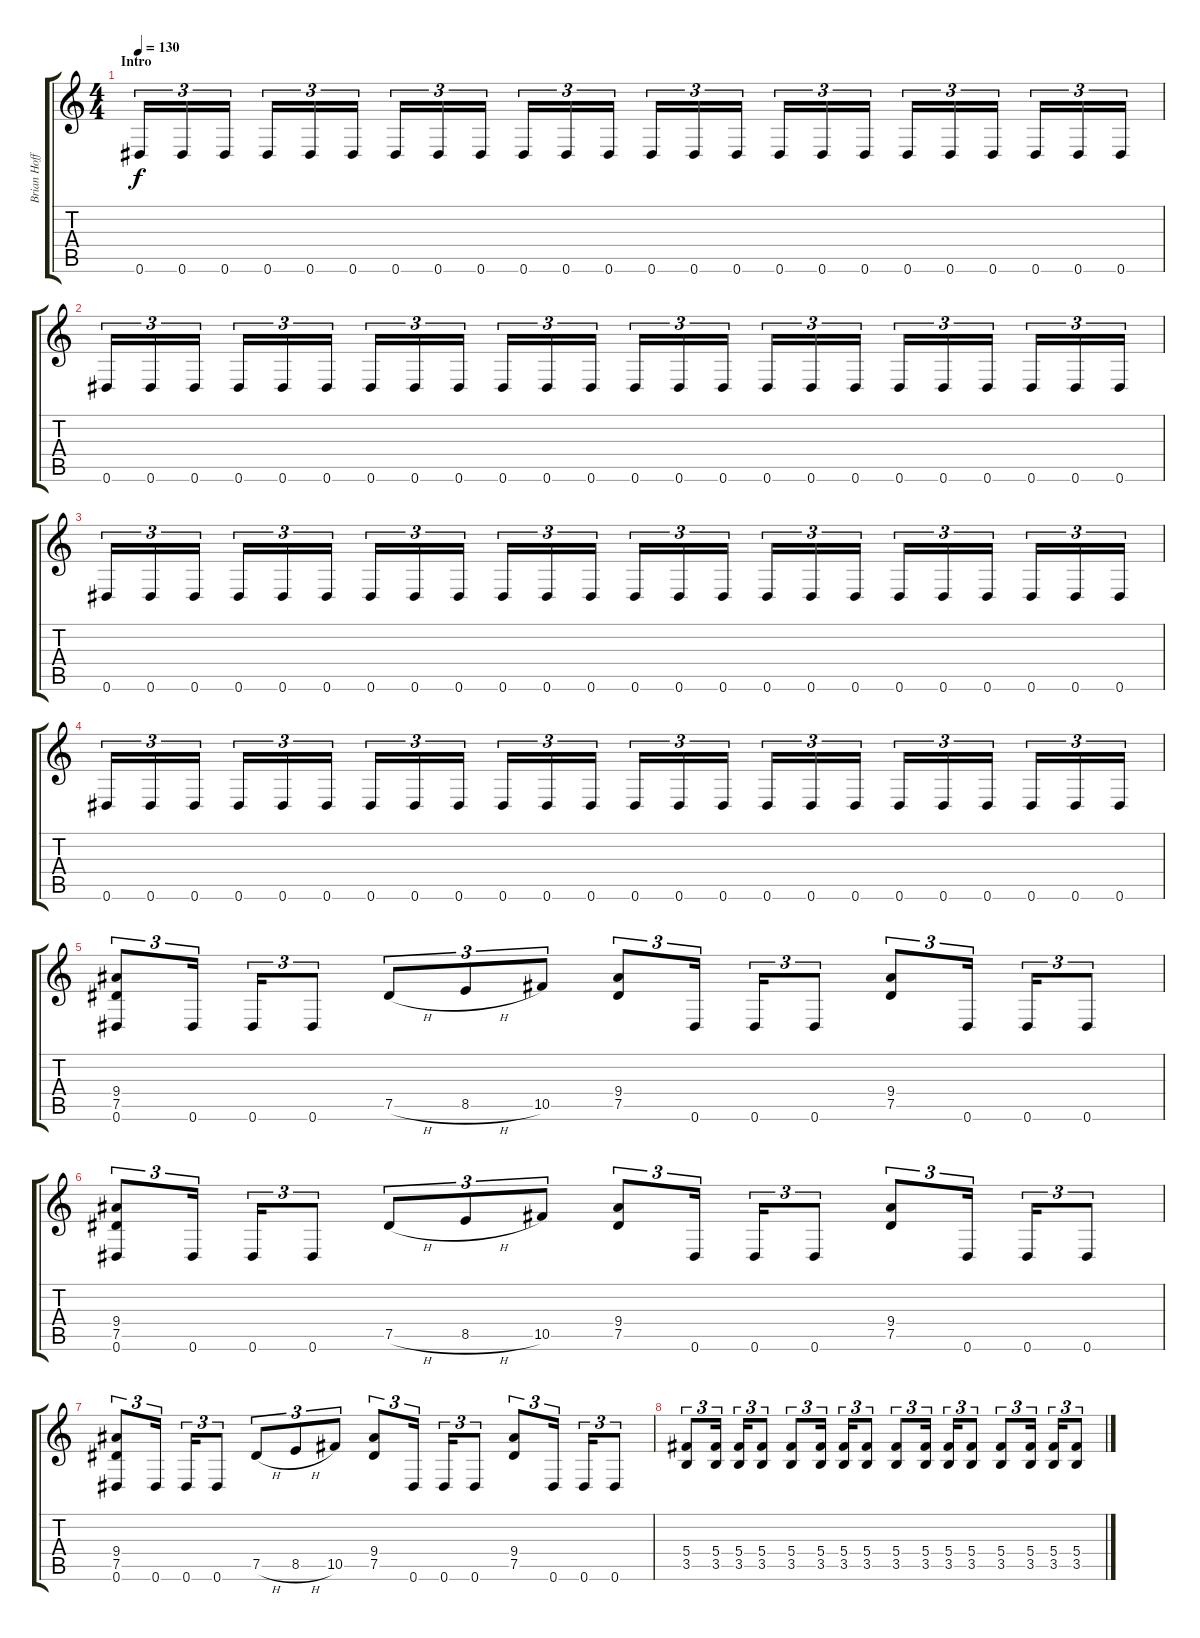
\track ("Brian Hoffman" "Brian Hoff") {instrument distortionguitar}
\staff {score tabs}
\tuning (Eb4 Bb3 Gb3 Db3 Ab2 Eb2) {hide}
\ts (4 4)
\section ("" "Intro")
\tempo 130
\clef g2
\ks c
0.6.16{tu (3 2) dy f volume 0 instrument distortionguitar} 0.6.16{tu (3 2) volume 16} 0.6.16{tu (3 2)} 0.6.16{tu (3 2)} 0.6.16{tu (3 2)} 0.6.16{tu (3 2)} 0.6.16{tu (3 2)} 0.6.16{tu (3 2)} 0.6.16{tu (3 2)} 0.6.16{tu (3 2)} 0.6.16{tu (3 2)} 0.6.16{tu (3 2)} 0.6.16{tu (3 2)} 0.6.16{tu (3 2)} 0.6.16{tu (3 2)} 0.6.16{tu (3 2)} 0.6.16{tu (3 2)} 0.6.16{tu (3 2)} 0.6.16{tu (3 2)} 0.6.16{tu (3 2)} 0.6.16{tu (3 2)} 0.6.16{tu (3 2)} 0.6.16{tu (3 2)} 0.6.16{tu (3 2)} |
0.6.16{tu (3 2)} 0.6.16{tu (3 2)} 0.6.16{tu (3 2)} 0.6.16{tu (3 2)} 0.6.16{tu (3 2)} 0.6.16{tu (3 2)} 0.6.16{tu (3 2)} 0.6.16{tu (3 2)} 0.6.16{tu (3 2)} 0.6.16{tu (3 2)} 0.6.16{tu (3 2)} 0.6.16{tu (3 2)} 0.6.16{tu (3 2)} 0.6.16{tu (3 2)} 0.6.16{tu (3 2)} 0.6.16{tu (3 2)} 0.6.16{tu (3 2)} 0.6.16{tu (3 2)} 0.6.16{tu (3 2)} 0.6.16{tu (3 2)} 0.6.16{tu (3 2)} 0.6.16{tu (3 2)} 0.6.16{tu (3 2)} 0.6.16{tu (3 2)} |
0.6.16{tu (3 2)} 0.6.16{tu (3 2)} 0.6.16{tu (3 2)} 0.6.16{tu (3 2)} 0.6.16{tu (3 2)} 0.6.16{tu (3 2)} 0.6.16{tu (3 2)} 0.6.16{tu (3 2)} 0.6.16{tu (3 2)} 0.6.16{tu (3 2)} 0.6.16{tu (3 2)} 0.6.16{tu (3 2)} 0.6.16{tu (3 2)} 0.6.16{tu (3 2)} 0.6.16{tu (3 2)} 0.6.16{tu (3 2)} 0.6.16{tu (3 2)} 0.6.16{tu (3 2)} 0.6.16{tu (3 2)} 0.6.16{tu (3 2)} 0.6.16{tu (3 2)} 0.6.16{tu (3 2)} 0.6.16{tu (3 2)} 0.6.16{tu (3 2)} |
0.6.16{tu (3 2)} 0.6.16{tu (3 2)} 0.6.16{tu (3 2)} 0.6.16{tu (3 2)} 0.6.16{tu (3 2)} 0.6.16{tu (3 2)} 0.6.16{tu (3 2)} 0.6.16{tu (3 2)} 0.6.16{tu (3 2)} 0.6.16{tu (3 2)} 0.6.16{tu (3 2)} 0.6.16{tu (3 2)} 0.6.16{tu (3 2)} 0.6.16{tu (3 2)} 0.6.16{tu (3 2)} 0.6.16{tu (3 2)} 0.6.16{tu (3 2)} 0.6.16{tu (3 2)} 0.6.16{tu (3 2)} 0.6.16{tu (3 2)} 0.6.16{tu (3 2)} 0.6.16{tu (3 2)} 0.6.16{tu (3 2)} 0.6.16{tu (3 2)} |
(9.4 7.5 0.6).8{tu (3 2)} 0.6.16{tu (3 2)} 0.6.16{tu (3 2)} 0.6.8{tu (3 2)} 7.5{h}.8{tu (3 2)} 8.5{h}.8{tu (3 2)} 10.5.8{tu (3 2)} (9.4 7.5).8{tu (3 2)} 0.6.16{tu (3 2)} 0.6.16{tu (3 2)} 0.6.8{tu (3 2)} (9.4 7.5).8{tu (3 2)} 0.6.16{tu (3 2)} 0.6.16{tu (3 2)} 0.6.8{tu (3 2)} |
(9.4 7.5 0.6).8{tu (3 2)} 0.6.16{tu (3 2)} 0.6.16{tu (3 2)} 0.6.8{tu (3 2)} 7.5{h}.8{tu (3 2)} 8.5{h}.8{tu (3 2)} 10.5.8{tu (3 2)} (9.4 7.5).8{tu (3 2)} 0.6.16{tu (3 2)} 0.6.16{tu (3 2)} 0.6.8{tu (3 2)} (9.4 7.5).8{tu (3 2)} 0.6.16{tu (3 2)} 0.6.16{tu (3 2)} 0.6.8{tu (3 2)} |
(9.4 7.5 0.6).8{tu (3 2)} 0.6.16{tu (3 2)} 0.6.16{tu (3 2)} 0.6.8{tu (3 2)} 7.5{h}.8{tu (3 2)} 8.5{h}.8{tu (3 2)} 10.5.8{tu (3 2)} (9.4 7.5).8{tu (3 2)} 0.6.16{tu (3 2)} 0.6.16{tu (3 2)} 0.6.8{tu (3 2)} (9.4 7.5).8{tu (3 2)} 0.6.16{tu (3 2)} 0.6.16{tu (3 2)} 0.6.8{tu (3 2)} |
(5.4 3.5).8{tu (3 2)} (5.4 3.5).16{tu (3 2)} (5.4 3.5).16{tu (3 2)} (5.4 3.5).8{tu (3 2)} (5.4 3.5).8{tu (3 2)} (5.4 3.5).16{tu (3 2)} (5.4 3.5).16{tu (3 2)} (5.4 3.5).8{tu (3 2)} (5.4 3.5).8{tu (3 2)} (5.4 3.5).16{tu (3 2)} (5.4 3.5).16{tu (3 2)} (5.4 3.5).8{tu (3 2)} (5.4 3.5).8{tu (3 2)} (5.4 3.5).16{tu (3 2)} (5.4 3.5).16{tu (3 2)} (5.4 3.5).8{tu (3 2)}
